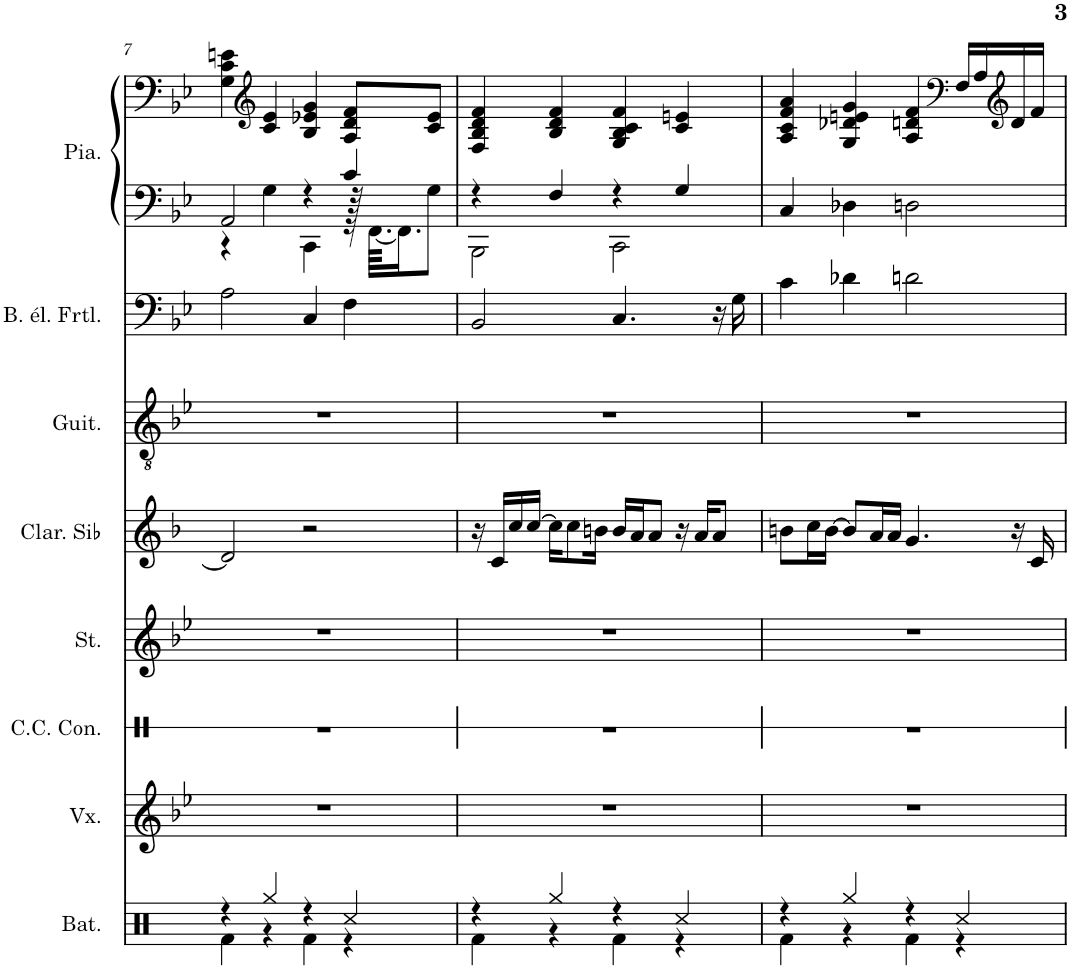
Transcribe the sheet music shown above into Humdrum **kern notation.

**kern	**kern	**kern	**kern	**kern	**kern	**kern	**kern	**kern
*part8	*part7	*part6	*part5	*part4	*part3	*part2	*part1	*part1
*staff9	*staff8	*staff7	*staff6	*staff5	*staff4	*staff3	*staff2	*staff1
*I"Batterie, Drums	*I"Voix, Synth Choir	*I"Caisse claire de concert, Guitar Fret Noise	*I"Cordes, String Ensemble 2	*I"Clarinette en Sib	*I"Guitare acoustique, Acoustic Guitar (steel)	*I"Basse électrique fretless, Fretless Bass	*I"Piano, Acoustic Grand Piano	*
*I'Bat.	*I'Vx.	*I'C.C. Con.	*I'St.	*I'Clar. Sib	*I'Guit.	*I'B. él. Frtl.	*I'Pia.	*
!!LO:PB:g=z
*clefX	*clefG2	*clefX	*clefG2	*clefG2	*clefGv2	*clefF4	*clefF4	*clefG2
*	*	*	*	*Trd1c2	*	*Trd7c12	*	*
*k[]	*k[b-e-]	*k[b-e-]	*k[b-e-]	*k[b-]	*k[b-e-]	*k[b-e-]	*k[b-e-]	*k[b-e-]
*M4/4	*M4/4	*M4/4	*M4/4	*M4/4	*M4/4	*M4/4	*M4/4	*M4/4
=7	=7	=7	=7	=7	=7	=7	=7	=7
*^	*	*	*	*	*	*	*^	*
4r	4Rf\	1r	1r	1r	2d/]	1r	2A\	2AA/	4r	4G\ 4c\ 4en\
*	*	*	*	*	*	*	*	*	*	*clefG2
4Rgg/	4r	.	.	.	.	.	.	.	4G\	4c/ 4e/
4r	4Rf\	.	.	.	2r	.	4C/	4r	4CC\	4B-/ 4e-X/ 4g/
4Rcc/	4r	.	.	.	.	.	4F\	4c/	128r	8A/ 8d/ 8f/L
.	.	.	.	.	.	.	.	.	[64.FF\KKLL	.
.	.	.	.	.	.	.	.	.	16.FF\J]	.
.	.	.	.	.	.	.	.	.	8G\J	8c/ 8e-/J
=8	=8	=8	=8	=8	=8	=8	=8	=8	=8	=8
4r	4Rf\	1r	1r	1r	16r	1r	2BB-/	4r	2BBB-\	4F/ 4B-/ 4d/ 4f/
.	.	.	.	.	16c/LL	.	.	.	.	.
.	.	.	.	.	16cc/	.	.	.	.	.
.	.	.	.	.	[16cc/JJ	.	.	.	.	.
4Rgg/	4r	.	.	.	16cc\KL]	.	.	4F/	.	4B-/ 4d/ 4f/
.	.	.	.	.	8cc\	.	.	.	.	.
.	.	.	.	.	16bn\Jk	.	.	.	.	.
4r	4Rf\	.	.	.	16b/LL	.	4.C/	4r	2CC\	4G/ 4B-/ 4c/ 4f/
.	.	.	.	.	16a/J	.	.	.	.	.
.	.	.	.	.	8a/J	.	.	.	.	.
4Rcc/	4r	.	.	.	16r	.	.	4G/	.	4c/ 4en/
.	.	.	.	.	16a/KL	.	.	.	.	.
.	.	.	.	.	8a/J	.	16r	.	.	.
.	.	.	.	.	.	.	16G\	.	.	.
*	*	*	*	*	*	*	*	*v	*v	*
=9	=9	=9	=9	=9	=9	=9	=9	=9	=9
4r	4Rf\	1r	1r	1r	8bn\L	1r	4c\	4C/	4A/ 4c/ 4f/ 4a/
.	.	.	.	.	16cc\L	.	.	.	.
.	.	.	.	.	[16b\JJ	.	.	.	.
4Rgg/	4r	.	.	.	8b/L]	.	4d-X\	4D-X\	4G/ 4d-X/ 4en/ 4g/
.	.	.	.	.	16a/L	.	.	.	.
.	.	.	.	.	16a/JJ	.	.	.	.
4r	4Rf\	.	.	.	4.g/	.	2dn\	2Dn\	4A/ 4dn/ 4f/
*	*	*	*	*	*	*	*	*	*clefF4
4Rcc/	4r	.	.	.	.	.	.	.	16F/LL
.	.	.	.	.	.	.	.	.	16A/
*	*	*	*	*	*	*	*	*	*clefG2
.	.	.	.	.	16r	.	.	.	16d/
.	.	.	.	.	16c/	.	.	.	16f/JJ
*v	*v	*	*	*	*	*	*	*	*
=	=	=	=	=	=	=	=	=
*-	*-	*-	*-	*-	*-	*-	*-	*-
